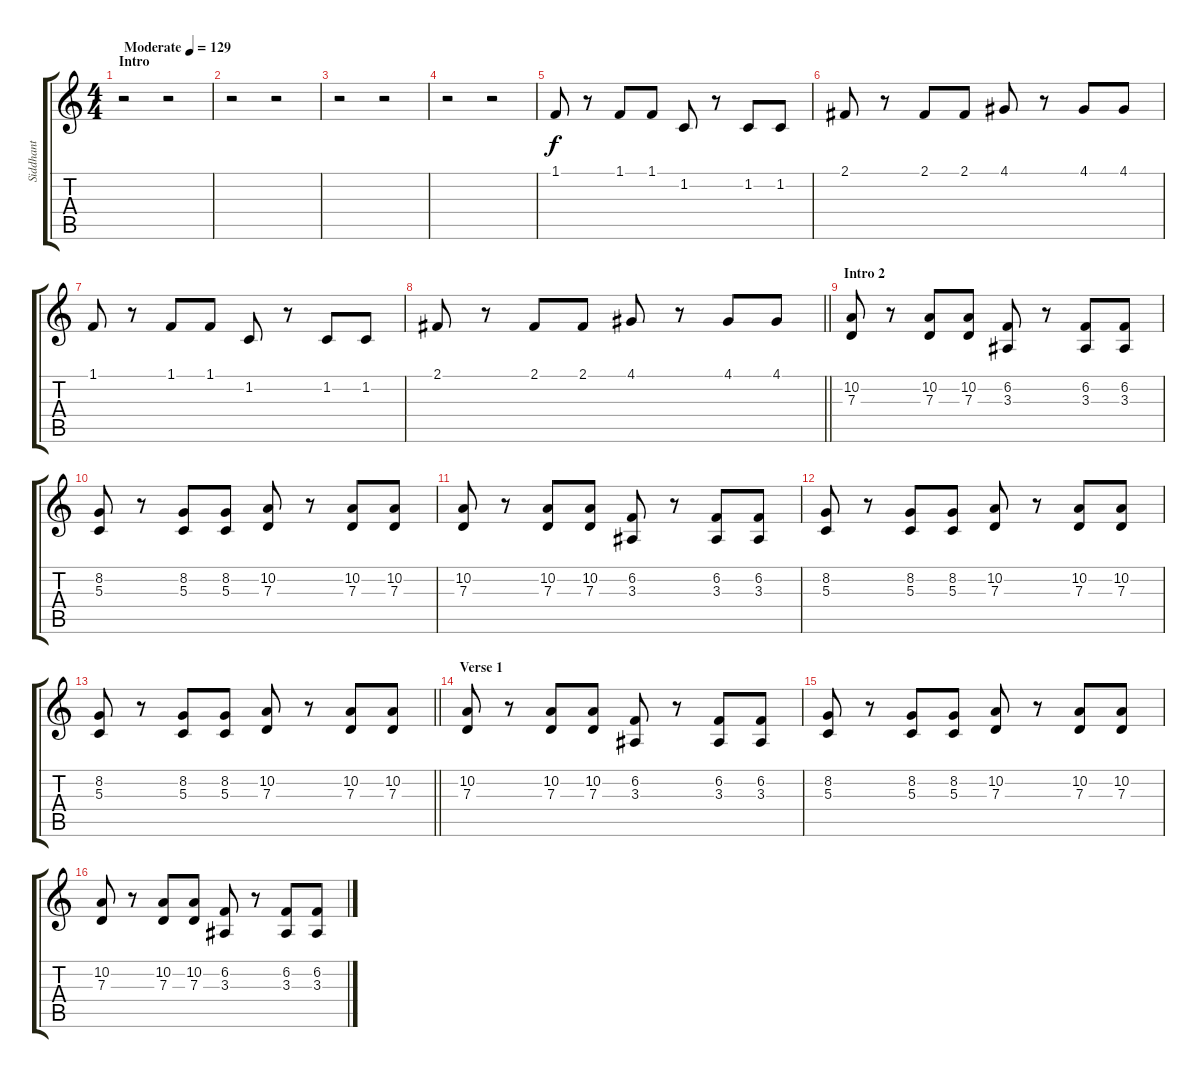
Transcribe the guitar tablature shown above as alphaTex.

\track ("Siddhant" "Siddhant") {instrument electricgrandpiano}
\staff {score tabs}
\tuning (E4 B3 G3 D3 A2 E2) {hide}
\ts (4 4)
\section ("" "Intro")
\tempo (129 "Moderate")
\clef g2
\ks c
r.2{dy f instrument electricgrandpiano} r.2 |
r.2 r.2 |
r.2 r.2 |
r.2 r.2 |
1.1.8 r.8 1.1.8 1.1.8 1.2.8 r.8 1.2.8 1.2.8 |
2.1.8 r.8 2.1.8 2.1.8 4.1.8 r.8 4.1.8 4.1.8 |
1.1.8 r.8 1.1.8 1.1.8 1.2.8 r.8 1.2.8 1.2.8 |
\barLineRight lightlight
2.1.8 r.8 2.1.8 2.1.8 4.1.8 r.8 4.1.8 4.1.8 |
\section ("" "Intro 2")
(10.2 7.3).8 r.8 (10.2 7.3).8 (10.2 7.3).8 (6.2 3.3).8 r.8 (6.2 3.3).8 (6.2 3.3).8 |
(8.2 5.3).8 r.8 (8.2 5.3).8 (8.2 5.3).8 (10.2 7.3).8 r.8 (10.2 7.3).8 (10.2 7.3).8 |
(10.2 7.3).8 r.8 (10.2 7.3).8 (10.2 7.3).8 (6.2 3.3).8 r.8 (6.2 3.3).8 (6.2 3.3).8 |
(8.2 5.3).8 r.8 (8.2 5.3).8 (8.2 5.3).8 (10.2 7.3).8 r.8 (10.2 7.3).8 (10.2 7.3).8 |
\barLineRight lightlight
(8.2 5.3).8 r.8 (8.2 5.3).8 (8.2 5.3).8 (10.2 7.3).8 r.8 (10.2 7.3).8 (10.2 7.3).8 |
\section ("" "Verse 1")
(10.2 7.3).8 r.8 (10.2 7.3).8 (10.2 7.3).8 (6.2 3.3).8 r.8 (6.2 3.3).8 (6.2 3.3).8 |
(8.2 5.3).8 r.8 (8.2 5.3).8 (8.2 5.3).8 (10.2 7.3).8 r.8 (10.2 7.3).8 (10.2 7.3).8 |
(10.2 7.3).8 r.8 (10.2 7.3).8 (10.2 7.3).8 (6.2 3.3).8 r.8 (6.2 3.3).8 (6.2 3.3).8
